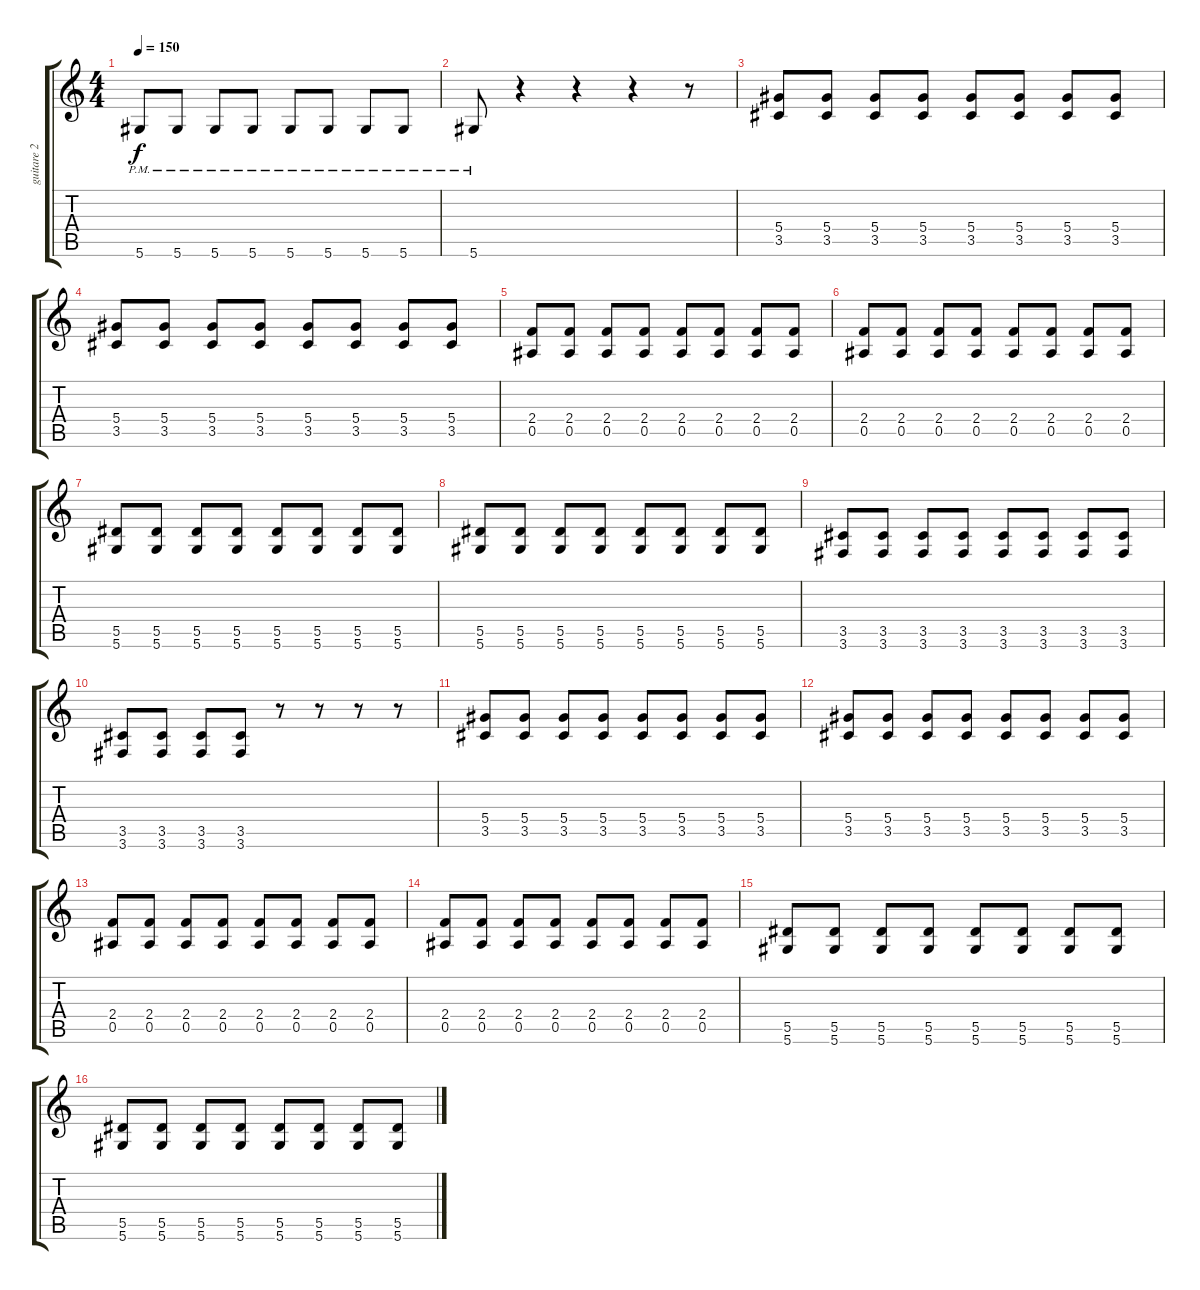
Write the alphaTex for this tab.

\track ("guitare 2" "guitare 2") {instrument overdrivenguitar}
\staff {score tabs}
\tuning (F4 C4 Ab3 Eb3 Bb2 Eb2) {hide}
\ts (4 4)
\tempo 150
\clef g2
\ks c
5.6{pm}.8{dy f balance 0} 5.6{pm}.8 5.6{pm}.8{balance 14} 5.6{pm}.8 5.6{pm}.8{balance 4} 5.6{pm}.8 5.6{pm}.8{balance 10} 5.6{pm}.8 |
5.6{pm}.8{balance 8} r.4 r.4 r.4 r.8 |
(5.4 3.5).8 (5.4 3.5).8 (5.4 3.5).8 (5.4 3.5).8 (5.4 3.5).8 (5.4 3.5).8 (5.4 3.5).8 (5.4 3.5).8 |
(5.4 3.5).8 (5.4 3.5).8 (5.4 3.5).8 (5.4 3.5).8 (5.4 3.5).8 (5.4 3.5).8 (5.4 3.5).8 (5.4 3.5).8 |
(2.4 0.5).8 (2.4 0.5).8 (2.4 0.5).8 (2.4 0.5).8 (2.4 0.5).8 (2.4 0.5).8 (2.4 0.5).8 (2.4 0.5).8 |
(2.4 0.5).8 (2.4 0.5).8 (2.4 0.5).8 (2.4 0.5).8 (2.4 0.5).8 (2.4 0.5).8 (2.4 0.5).8 (2.4 0.5).8 |
(5.5 5.6).8 (5.5 5.6).8 (5.5 5.6).8 (5.5 5.6).8 (5.5 5.6).8 (5.5 5.6).8 (5.5 5.6).8 (5.5 5.6).8 |
(5.5 5.6).8 (5.5 5.6).8 (5.5 5.6).8 (5.5 5.6).8 (5.5 5.6).8 (5.5 5.6).8 (5.5 5.6).8 (5.5 5.6).8 |
(3.5 3.6).8 (3.5 3.6).8 (3.5 3.6).8 (3.5 3.6).8 (3.5 3.6).8 (3.5 3.6).8 (3.5 3.6).8 (3.5 3.6).8 |
(3.5 3.6).8 (3.5 3.6).8 (3.5 3.6).8 (3.5 3.6).8 r.8 r.8 r.8 r.8 |
(5.4 3.5).8 (5.4 3.5).8 (5.4 3.5).8 (5.4 3.5).8 (5.4 3.5).8 (5.4 3.5).8 (5.4 3.5).8 (5.4 3.5).8 |
(5.4 3.5).8 (5.4 3.5).8 (5.4 3.5).8 (5.4 3.5).8 (5.4 3.5).8 (5.4 3.5).8 (5.4 3.5).8 (5.4 3.5).8 |
(2.4 0.5).8 (2.4 0.5).8 (2.4 0.5).8 (2.4 0.5).8 (2.4 0.5).8 (2.4 0.5).8 (2.4 0.5).8 (2.4 0.5).8 |
(2.4 0.5).8 (2.4 0.5).8 (2.4 0.5).8 (2.4 0.5).8 (2.4 0.5).8 (2.4 0.5).8 (2.4 0.5).8 (2.4 0.5).8 |
(5.5 5.6).8 (5.5 5.6).8 (5.5 5.6).8 (5.5 5.6).8 (5.5 5.6).8 (5.5 5.6).8 (5.5 5.6).8 (5.5 5.6).8 |
(5.5 5.6).8 (5.5 5.6).8 (5.5 5.6).8 (5.5 5.6).8 (5.5 5.6).8 (5.5 5.6).8 (5.5 5.6).8 (5.5 5.6).8
